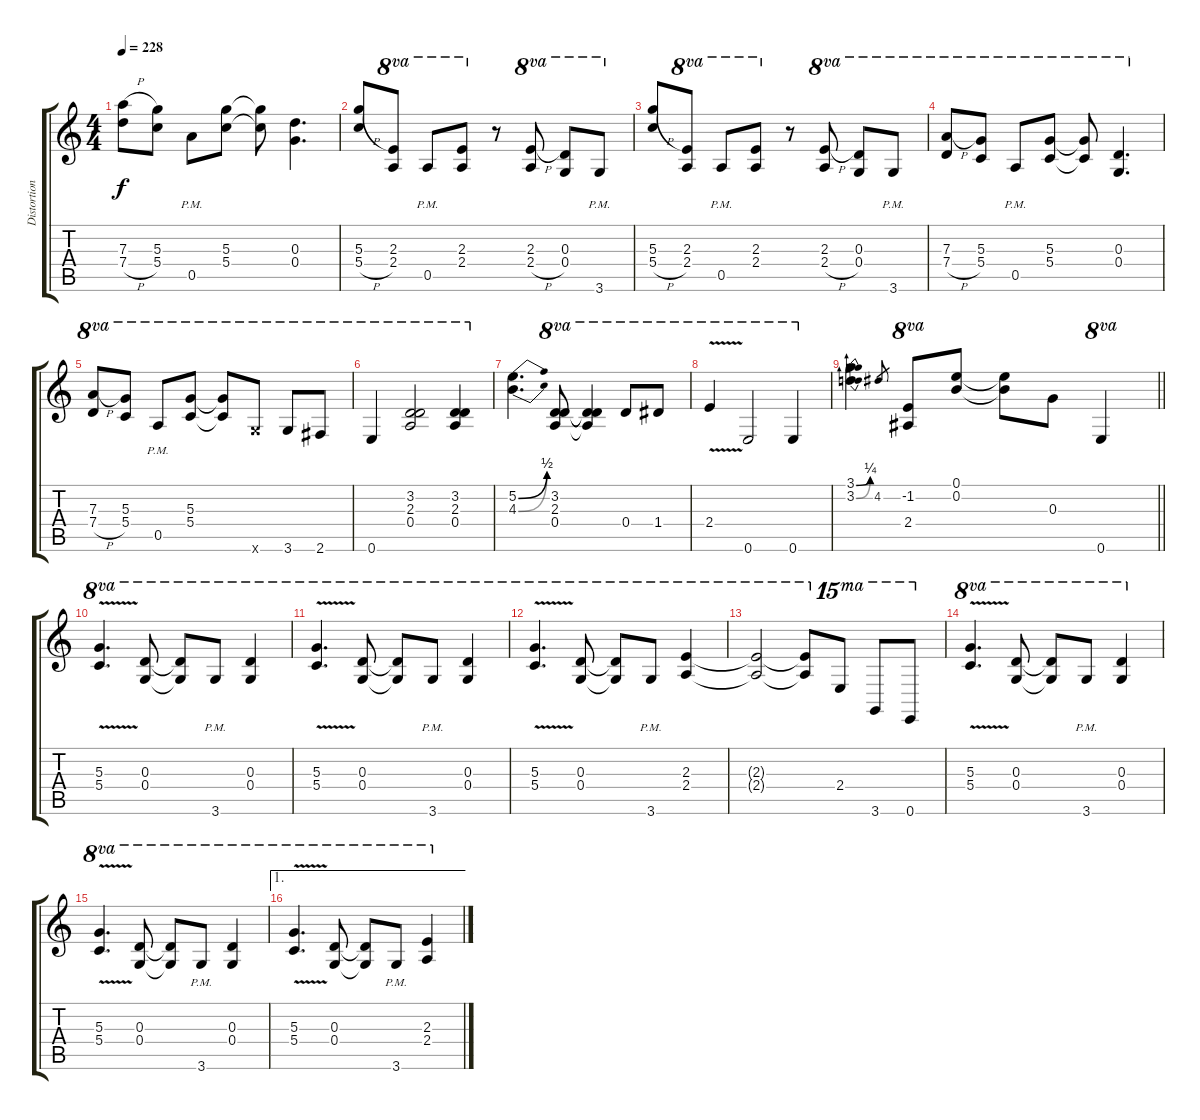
\track ("Distortion Gtr" "Distortion") {instrument distortionguitar}
\staff {score tabs}
\tuning (E4 B3 G3 D4 A3 E3) {hide}
\ts (4 4)
\tempo 228
\clef g2
\ks c
(7.3{h} 7.4{h}).8{dy f} (5.3 5.4).8 0.5{pm}.8 (5.3 5.4).8 (5.3{t} 5.4{t}).8 (0.3 0.4).4{d} |
(5.3{h} 5.4{h}).8 (2.3 2.4).8{ot 8va} 0.5{pm}.8{ot 8va} (2.3 2.4).8{ot 8va} r.8 (2.3{h} 2.4{h}).8{ot 8va} (0.3 0.4).8{ot 8va} 3.6{pm}.8{ot 8va} |
(5.3{h} 5.4{h}).8 (2.3 2.4).8{ot 8va} 0.5{pm}.8{ot 8va} (2.3 2.4).8{ot 8va} r.8 (2.3{h} 2.4{h}).8{ot 8va} (0.3 0.4).8{ot 8va} 3.6{pm}.8{ot 8va} |
(7.3{h} 7.4{h}).8{ot 8va} (5.3 5.4).8{ot 8va} 0.5{pm}.8{ot 8va} (5.3 5.4).8{ot 8va} (5.3{t} 5.4{t}).8{ot 8va} (0.3 0.4).4{d ot 8va} |
(7.3{h} 7.4{h}).8{ot 8va} (5.3 5.4).8{ot 8va} 0.5{pm}.8{ot 8va} (5.3 5.4).8{ot 8va} (5.3{t} 5.4{t}).8{ot 8va} 3.6{x}.8{ot 8va} 3.6.8{ot 8va} 2.6.8{ot 8va} |
0.6.4{ot 8va} (3.2 2.3 0.4).2{ot 8va} (3.2 2.3 0.4).4{ot 8va} |
(5.2{be (bend 0 0 60 2)} 4.3{be (bend 0 0 60 2)}).4{d} (3.2 2.3 0.4).8{ot 8va} (3.2{t} 2.3{t} 0.4{t}).4{ot 8va} 0.4.8{ot 8va} 1.4.8{ot 8va} |
2.4{v}.4{ot 8va} 0.6.2{ot 8va} 0.6.4{ot 8va} |
\barLineRight lightlight
(3.1{be (bend 0 0 60 1)} 3.2{be (bend 0 0 60 1)}).4 4.2.8{gr} (-1.2 2.4).8{ot 8va} (0.1 0.2).8 (0.1{t} 0.2{t}).8 0.3.8 0.6.4{ot 8va} |
(5.3{v} 5.4{v}).4{d ot 8va} (0.3 0.4).8{ot 8va} (0.3{t} 0.4{t}).8{ot 8va} 3.6{pm}.8{ot 8va} (0.3 0.4).4{ot 8va} |
(5.3{v} 5.4{v}).4{d ot 8va} (0.3 0.4).8{ot 8va} (0.3{t} 0.4{t}).8{ot 8va} 3.6{pm}.8{ot 8va} (0.3 0.4).4{ot 8va} |
(5.3{v} 5.4{v}).4{d ot 8va} (0.3 0.4).8{ot 8va} (0.3{t} 0.4{t}).8{ot 8va} 3.6{pm}.8{ot 8va} (2.3 2.4).4{ot 8va} |
(2.3{t} 2.4{t}).2{ot 8va} (2.3{t} 2.4{t}).8{ot 8va} 2.4.8{ot 15ma} 3.6.8{ot 15ma} 0.6.8{ot 15ma} |
(5.3{v} 5.4{v}).4{d ot 8va} (0.3 0.4).8{ot 8va} (0.3{t} 0.4{t}).8{ot 8va} 3.6{pm}.8{ot 8va} (0.3 0.4).4{ot 8va} |
(5.3{v} 5.4{v}).4{d ot 8va} (0.3 0.4).8{ot 8va} (0.3{t} 0.4{t}).8{ot 8va} 3.6{pm}.8{ot 8va} (0.3 0.4).4{ot 8va} |
\ae 1
(5.3{v} 5.4{v}).4{d ot 8va} (0.3 0.4).8{ot 8va} (0.3{t} 0.4{t}).8{ot 8va} 3.6{pm}.8{ot 8va} (2.3 2.4).4{ot 8va}
